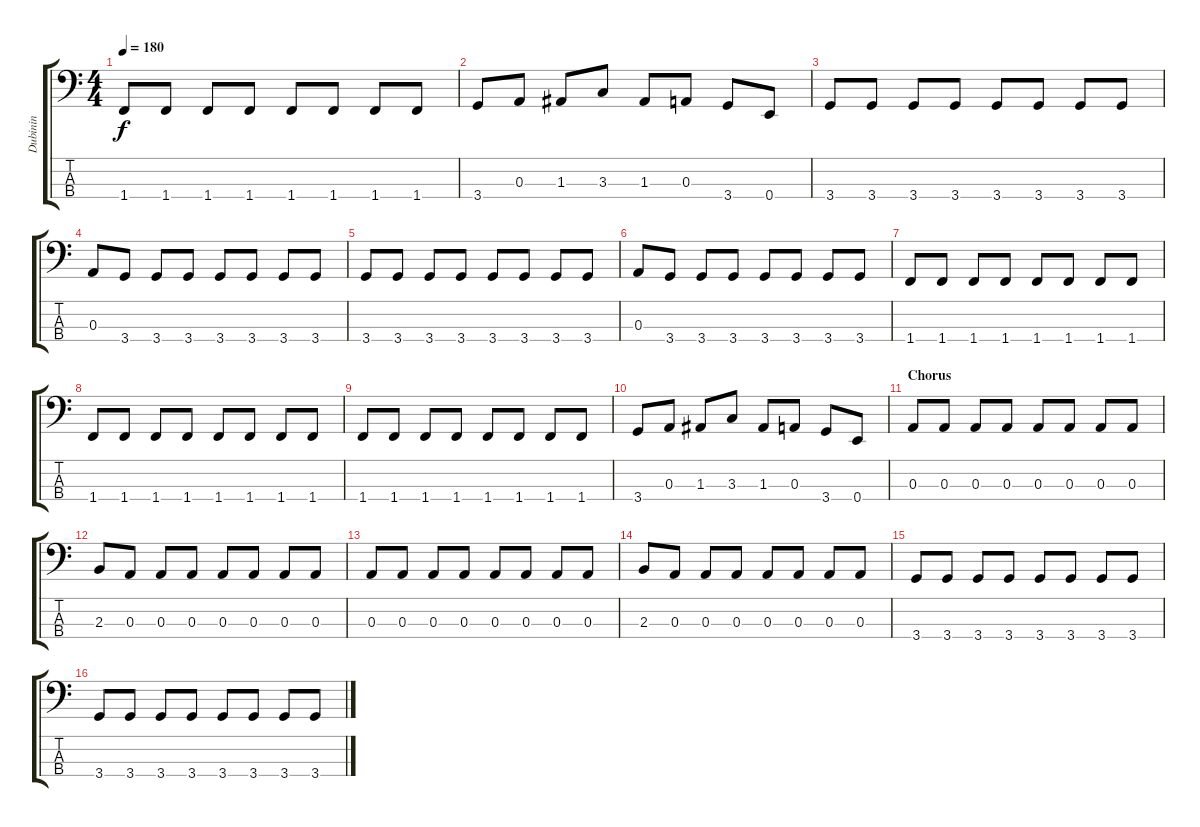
\track ("Dubinin" "Dubinin") {instrument electricbassfinger}
\staff {score tabs}
\tuning (G2 D2 A1 E1) {hide}
\ts (4 4)
\tempo 180
\clef f4
\ks c
1.4.8{dy f} 1.4.8 1.4.8 1.4.8 1.4.8 1.4.8 1.4.8 1.4.8 |
3.4.8 0.3.8 1.3.8 3.3.8 1.3.8 0.3.8 3.4.8 0.4.8 |
3.4.8 3.4.8 3.4.8 3.4.8 3.4.8 3.4.8 3.4.8 3.4.8 |
0.3.8 3.4.8 3.4.8 3.4.8 3.4.8 3.4.8 3.4.8 3.4.8 |
3.4.8 3.4.8 3.4.8 3.4.8 3.4.8 3.4.8 3.4.8 3.4.8 |
0.3.8 3.4.8 3.4.8 3.4.8 3.4.8 3.4.8 3.4.8 3.4.8 |
1.4.8 1.4.8 1.4.8 1.4.8 1.4.8 1.4.8 1.4.8 1.4.8 |
1.4.8 1.4.8 1.4.8 1.4.8 1.4.8 1.4.8 1.4.8 1.4.8 |
1.4.8 1.4.8 1.4.8 1.4.8 1.4.8 1.4.8 1.4.8 1.4.8 |
3.4.8 0.3.8 1.3.8 3.3.8 1.3.8 0.3.8 3.4.8 0.4.8 |
\section ("" "Chorus")
0.3.8 0.3.8 0.3.8 0.3.8 0.3.8 0.3.8 0.3.8 0.3.8 |
2.3.8 0.3.8 0.3.8 0.3.8 0.3.8 0.3.8 0.3.8 0.3.8 |
0.3.8 0.3.8 0.3.8 0.3.8 0.3.8 0.3.8 0.3.8 0.3.8 |
2.3.8 0.3.8 0.3.8 0.3.8 0.3.8 0.3.8 0.3.8 0.3.8 |
3.4.8 3.4.8 3.4.8 3.4.8 3.4.8 3.4.8 3.4.8 3.4.8 |
3.4.8 3.4.8 3.4.8 3.4.8 3.4.8 3.4.8 3.4.8 3.4.8
